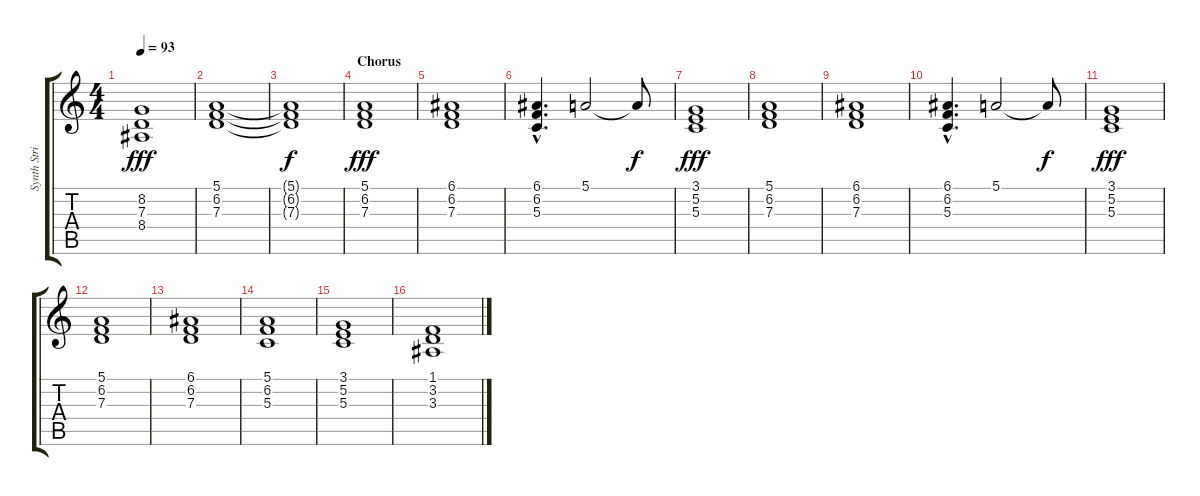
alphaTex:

\track ("Synth Strings" "Synth Stri") {instrument synthstrings1}
\staff {score tabs}
\tuning (E4 B3 G3 D3 A2 E2) {hide}
\ts (4 4)
\tempo 93
\clef g2
\ks c
(8.2 7.3 8.4).1{dy fff} |
(5.1 6.2 7.3).1 |
(5.1{t} 6.2{t} 7.3{t}).1{dy f} |
\section ("" "Chorus")
(5.1 6.2 7.3).1{dy fff} |
(6.1 6.2 7.3).1 |
(6.1{hac} 6.2 5.3).4{d} 5.1.2 5.1{t}.8{dy f} |
(3.1 5.2 5.3).1{dy fff} |
(5.1 6.2 7.3).1 |
(6.1 6.2 7.3).1 |
(6.1{hac} 6.2 5.3).4{d} 5.1.2 5.1{t}.8{dy f} |
(3.1 5.2 5.3).1{dy fff} |
(5.1 6.2 7.3).1 |
(6.1 6.2 7.3).1 |
(5.1 6.2 5.3).1 |
(3.1 5.2 5.3).1 |
(1.1 3.2 3.3).1
